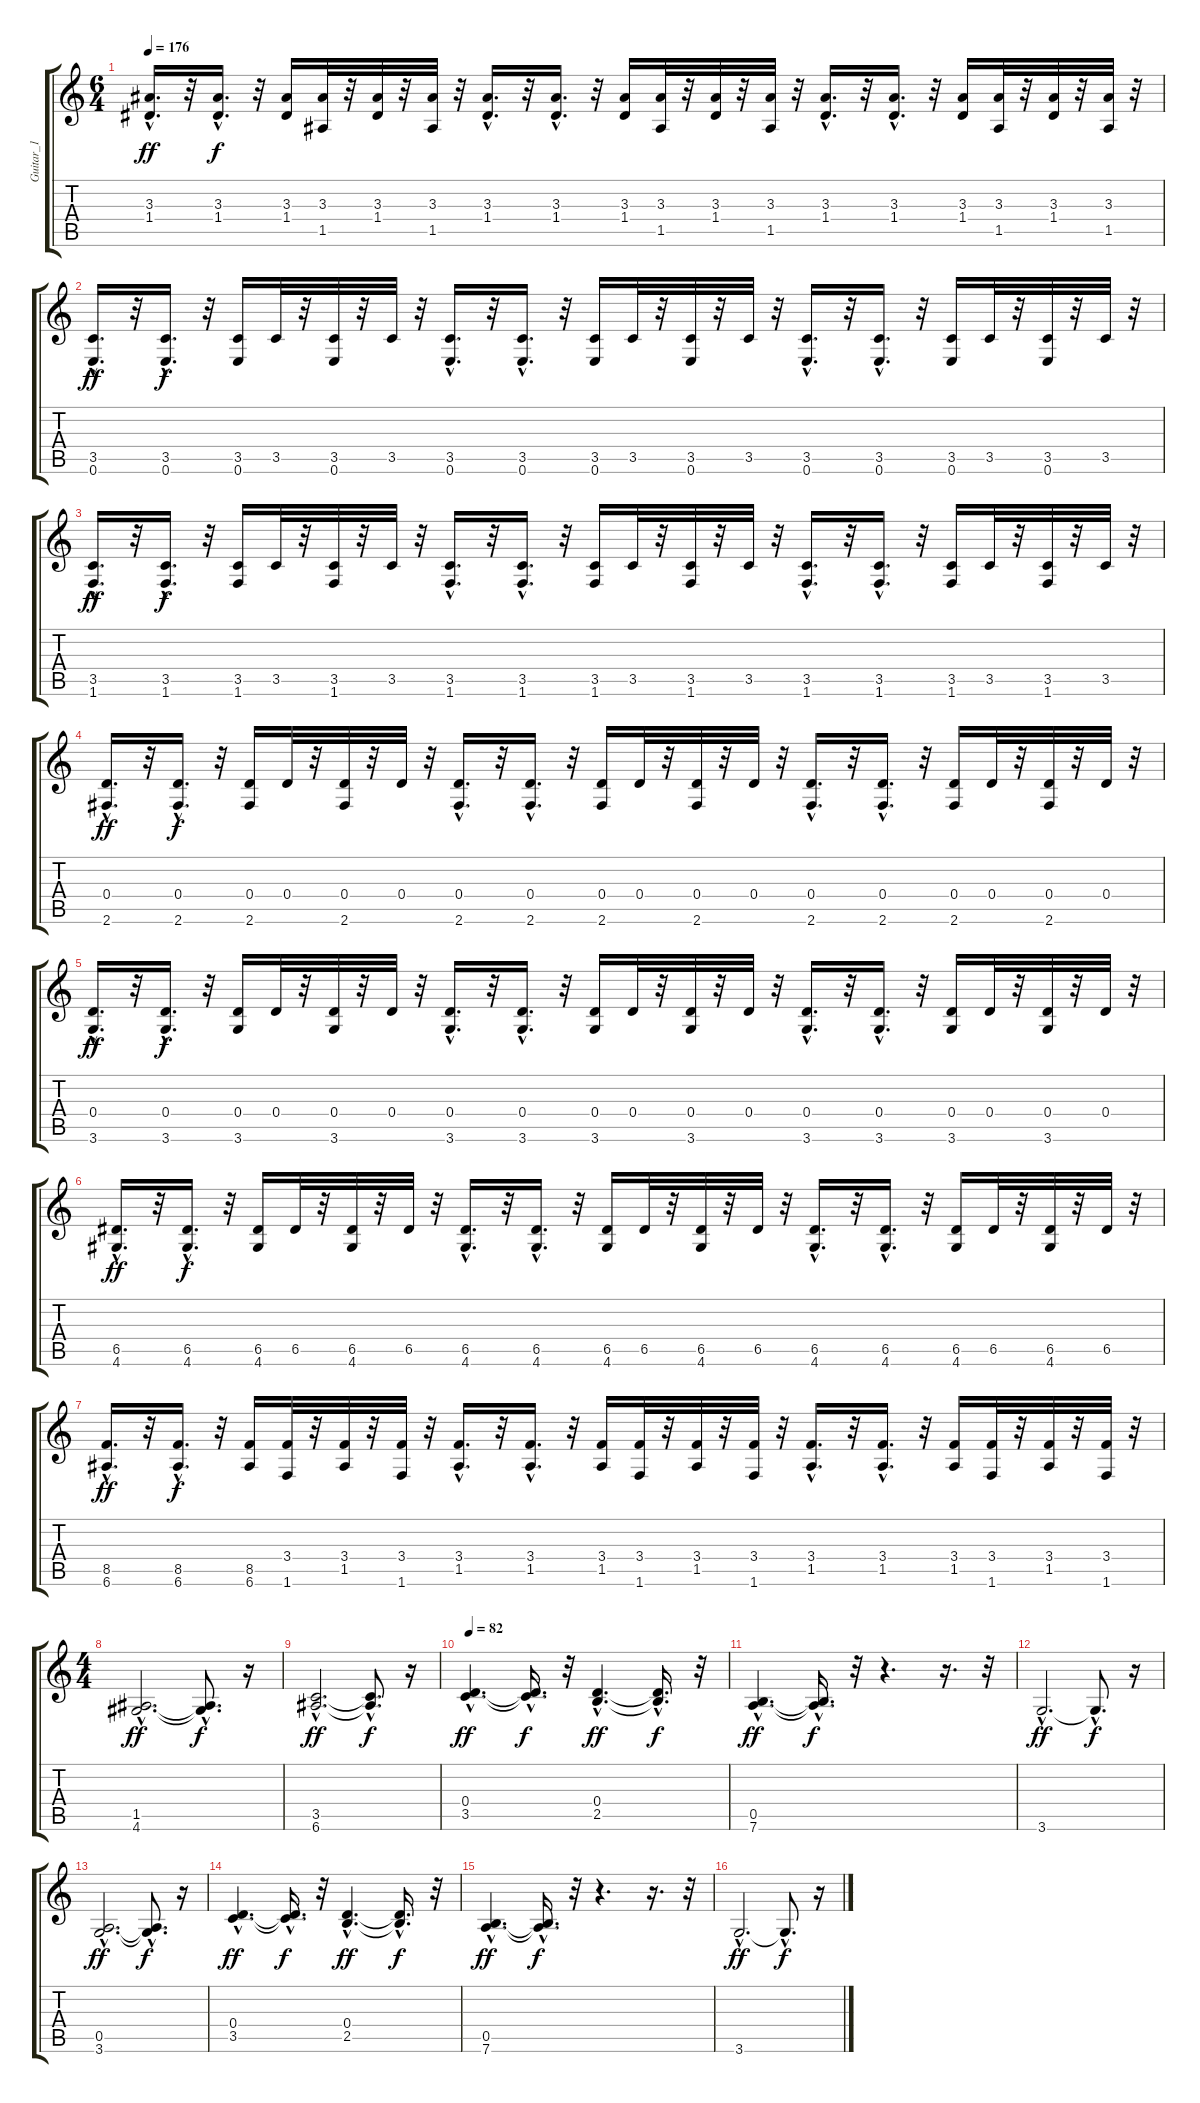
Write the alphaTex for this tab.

\track ("Guitar_1" "Guitar_1") {instrument acousticguitarsteel}
\staff {score tabs}
\tuning (E4 B3 G3 D3 A2 E2) {hide}
\ts (6 4)
\tempo 176
\clef g2
\ks c
(3.3{hac} 1.4{hac}).16{d dy ff} r.32 (3.3{hac} 1.4{hac}).16{d dy f} r.32 (3.3 1.4).16 (3.3 1.5).32 r.32 (3.3 1.4).32 r.32 (3.3 1.5).32 r.32 (3.3{hac} 1.4{hac}).16{d} r.32 (3.3{hac} 1.4{hac}).16{d} r.32 (3.3 1.4).16 (3.3 1.5).32 r.32 (3.3 1.4).32 r.32 (3.3 1.5).32 r.32 (3.3{hac} 1.4{hac}).16{d} r.32 (3.3{hac} 1.4{hac}).16{d} r.32 (3.3 1.4).16 (3.3 1.5).32 r.32 (3.3 1.4).32 r.32 (3.3 1.5).32 r.32 |
(3.5{hac} 0.6{hac}).16{d dy ff} r.32 (3.5{hac} 0.6{hac}).16{d dy f} r.32 (3.5 0.6).16 3.5.32 r.32 (3.5 0.6).32 r.32 3.5.32 r.32 (3.5{hac} 0.6{hac}).16{d} r.32 (3.5{hac} 0.6{hac}).16{d} r.32 (3.5 0.6).16 3.5.32 r.32 (3.5 0.6).32 r.32 3.5.32 r.32 (3.5{hac} 0.6{hac}).16{d} r.32 (3.5{hac} 0.6{hac}).16{d} r.32 (3.5 0.6).16 3.5.32 r.32 (3.5 0.6).32 r.32 3.5.32 r.32 |
(3.5{hac} 1.6{hac}).16{d dy ff} r.32 (3.5{hac} 1.6{hac}).16{d dy f} r.32 (3.5 1.6).16 3.5.32 r.32 (3.5 1.6).32 r.32 3.5.32 r.32 (3.5{hac} 1.6{hac}).16{d} r.32 (3.5{hac} 1.6{hac}).16{d} r.32 (3.5 1.6).16 3.5.32 r.32 (3.5 1.6).32 r.32 3.5.32 r.32 (3.5{hac} 1.6{hac}).16{d} r.32 (3.5{hac} 1.6{hac}).16{d} r.32 (3.5 1.6).16 3.5.32 r.32 (3.5 1.6).32 r.32 3.5.32 r.32 |
(0.4{hac} 2.6{hac}).16{d dy ff} r.32 (0.4{hac} 2.6{hac}).16{d dy f} r.32 (0.4 2.6).16 0.4.32 r.32 (0.4 2.6).32 r.32 0.4.32 r.32 (0.4{hac} 2.6{hac}).16{d} r.32 (0.4{hac} 2.6{hac}).16{d} r.32 (0.4 2.6).16 0.4.32 r.32 (0.4 2.6).32 r.32 0.4.32 r.32 (0.4{hac} 2.6{hac}).16{d} r.32 (0.4{hac} 2.6{hac}).16{d} r.32 (0.4 2.6).16 0.4.32 r.32 (0.4 2.6).32 r.32 0.4.32 r.32 |
(0.4{hac} 3.6{hac}).16{d dy ff} r.32 (0.4{hac} 3.6{hac}).16{d dy f} r.32 (0.4 3.6).16 0.4.32 r.32 (0.4 3.6).32 r.32 0.4.32 r.32 (0.4{hac} 3.6{hac}).16{d} r.32 (0.4{hac} 3.6{hac}).16{d} r.32 (0.4 3.6).16 0.4.32 r.32 (0.4 3.6).32 r.32 0.4.32 r.32 (0.4{hac} 3.6{hac}).16{d} r.32 (0.4{hac} 3.6{hac}).16{d} r.32 (0.4 3.6).16 0.4.32 r.32 (0.4 3.6).32 r.32 0.4.32 r.32 |
(6.5{hac} 4.6{hac}).16{d dy ff} r.32 (6.5{hac} 4.6{hac}).16{d dy f} r.32 (6.5 4.6).16 6.5.32 r.32 (6.5 4.6).32 r.32 6.5.32 r.32 (6.5{hac} 4.6{hac}).16{d} r.32 (6.5{hac} 4.6{hac}).16{d} r.32 (6.5 4.6).16 6.5.32 r.32 (6.5 4.6).32 r.32 6.5.32 r.32 (6.5{hac} 4.6{hac}).16{d} r.32 (6.5{hac} 4.6{hac}).16{d} r.32 (6.5 4.6).16 6.5.32 r.32 (6.5 4.6).32 r.32 6.5.32 r.32 |
(8.5{hac} 6.6{hac}).16{d dy ff} r.32 (8.5{hac} 6.6{hac}).16{d dy f} r.32 (8.5 6.6).16 (3.4 1.6).32 r.32 (3.4 1.5).32 r.32 (3.4 1.6).32 r.32 (3.4{hac} 1.5{hac}).16{d} r.32 (3.4{hac} 1.5{hac}).16{d} r.32 (3.4 1.5).16 (3.4 1.6).32 r.32 (3.4 1.5).32 r.32 (3.4 1.6).32 r.32 (3.4{hac} 1.5{hac}).16{d} r.32 (3.4{hac} 1.5{hac}).16{d} r.32 (3.4 1.5).16 (3.4 1.6).32 r.32 (3.4 1.5).32 r.32 (3.4 1.6).32 r.32 |
\ts (4 4)
(1.5{hac} 4.6{hac}).2{d dy ff} (1.5{hac t} 4.6{hac t}).8{d dy f} r.16 |
(3.5{hac} 6.6{hac}).2{d dy ff} (3.5{hac t} 6.6{hac t}).8{d dy f} r.16 |
\tempo 82
(0.4{hac} 3.5{hac}).4{d dy ff} (0.4{hac t} 3.5{hac t}).16{d dy f} r.32 (0.4{hac} 2.5{hac}).4{d dy ff} (0.4{hac t} 2.5{hac t}).16{d dy f} r.32 |
(0.5{hac} 7.6{hac}).4{d dy ff} (0.5{hac t} 7.6{hac t}).16{d dy f} r.32 r.4{d} r.16{d} r.32 |
3.6{hac}.2{d dy ff} 3.6{hac t}.8{d dy f} r.16 |
(0.5{hac} 3.6{hac}).2{d dy ff} (0.5{hac t} 3.6{hac t}).8{d dy f} r.16 |
(0.4{hac} 3.5{hac}).4{d dy ff} (0.4{hac t} 3.5{hac t}).16{d dy f} r.32 (0.4{hac} 2.5{hac}).4{d dy ff} (0.4{hac t} 2.5{hac t}).16{d dy f} r.32 |
(0.5{hac} 7.6{hac}).4{d dy ff} (0.5{hac t} 7.6{hac t}).16{d dy f} r.32 r.4{d} r.16{d} r.32 |
3.6{hac}.2{d dy ff} 3.6{hac t}.8{d dy f} r.16
